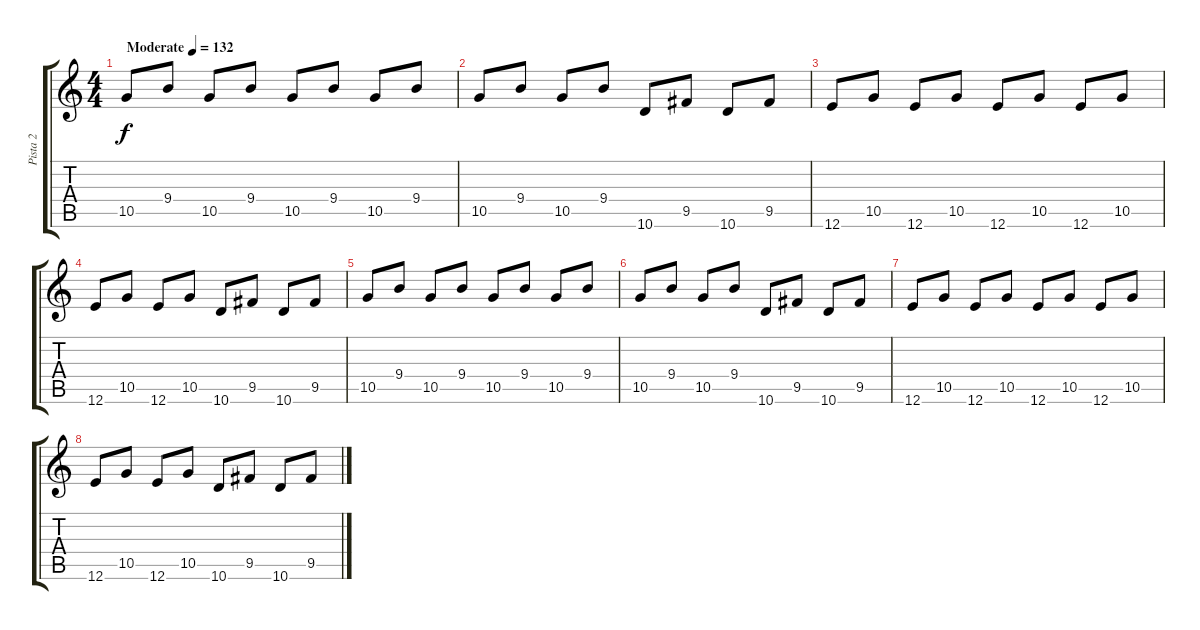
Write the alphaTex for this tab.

\track ("Pista 2" "Pista 2") {instrument electricguitarmuted}
\staff {score tabs}
\tuning (E4 B3 G3 D3 A2 E2) {hide}
\ts (4 4)
\tempo (132 "Moderate")
\clef g2
\ks c
10.5.8{dy f instrument electricguitarmuted} 9.4.8 10.5.8 9.4.8 10.5.8 9.4.8 10.5.8 9.4.8 |
10.5.8 9.4.8 10.5.8 9.4.8 10.6.8 9.5.8 10.6.8 9.5.8 |
12.6.8 10.5.8 12.6.8 10.5.8 12.6.8 10.5.8 12.6.8 10.5.8 |
12.6.8 10.5.8 12.6.8 10.5.8 10.6.8 9.5.8 10.6.8 9.5.8 |
10.5.8 9.4.8 10.5.8 9.4.8 10.5.8 9.4.8 10.5.8 9.4.8 |
10.5.8 9.4.8 10.5.8 9.4.8 10.6.8 9.5.8 10.6.8 9.5.8 |
12.6.8 10.5.8 12.6.8 10.5.8 12.6.8 10.5.8 12.6.8 10.5.8 |
12.6.8 10.5.8 12.6.8 10.5.8 10.6.8 9.5.8 10.6.8 9.5.8
